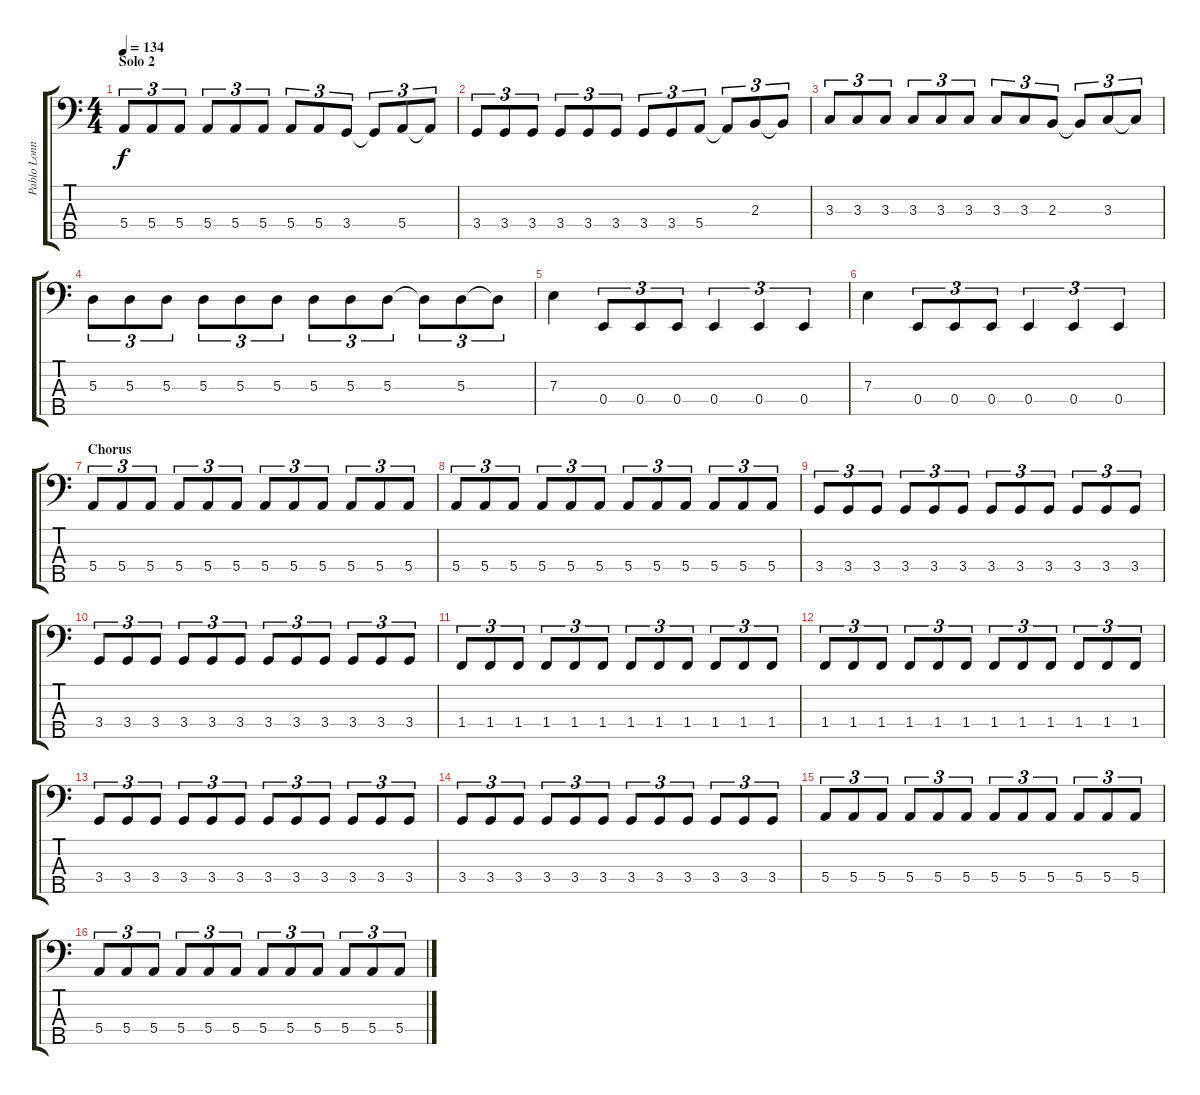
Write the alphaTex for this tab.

\track ("Pablo Lonngi" "Pablo Lonn") {instrument electricbassfinger}
\staff {score tabs}
\tuning (G2 D2 A1 E1 B0) {hide}
\ts (4 4)
\section ("" "Solo 2")
\tempo 134
\clef f4
\ks c
5.4.8{tu (3 2) dy f} 5.4.8{tu (3 2)} 5.4.8{tu (3 2)} 5.4.8{tu (3 2)} 5.4.8{tu (3 2)} 5.4.8{tu (3 2)} 5.4.8{tu (3 2)} 5.4.8{tu (3 2)} 3.4.8{tu (3 2)} 3.4{t}.8{tu (3 2)} 5.4.8{tu (3 2)} 5.4{t}.8{tu (3 2)} |
3.4.8{tu (3 2)} 3.4.8{tu (3 2)} 3.4.8{tu (3 2)} 3.4.8{tu (3 2)} 3.4.8{tu (3 2)} 3.4.8{tu (3 2)} 3.4.8{tu (3 2)} 3.4.8{tu (3 2)} 5.4.8{tu (3 2)} 5.4{t}.8{tu (3 2)} 2.3.8{tu (3 2)} 2.3{t}.8{tu (3 2)} |
3.3.8{tu (3 2)} 3.3.8{tu (3 2)} 3.3.8{tu (3 2)} 3.3.8{tu (3 2)} 3.3.8{tu (3 2)} 3.3.8{tu (3 2)} 3.3.8{tu (3 2)} 3.3.8{tu (3 2)} 2.3.8{tu (3 2)} 2.3{t}.8{tu (3 2)} 3.3.8{tu (3 2)} 3.3{t}.8{tu (3 2)} |
5.3.8{tu (3 2)} 5.3.8{tu (3 2)} 5.3.8{tu (3 2)} 5.3.8{tu (3 2)} 5.3.8{tu (3 2)} 5.3.8{tu (3 2)} 5.3.8{tu (3 2)} 5.3.8{tu (3 2)} 5.3.8{tu (3 2)} 5.3{t}.8{tu (3 2)} 5.3.8{tu (3 2)} 5.3{t}.8{tu (3 2)} |
7.3.4 0.4.8{tu (3 2)} 0.4.8{tu (3 2)} 0.4.8{tu (3 2)} 0.4.4{tu (3 2)} 0.4.4{tu (3 2)} 0.4.4{tu (3 2)} |
7.3.4 0.4.8{tu (3 2)} 0.4.8{tu (3 2)} 0.4.8{tu (3 2)} 0.4.4{tu (3 2)} 0.4.4{tu (3 2)} 0.4.4{tu (3 2)} |
\section ("" "Chorus")
5.4.8{tu (3 2)} 5.4.8{tu (3 2)} 5.4.8{tu (3 2)} 5.4.8{tu (3 2)} 5.4.8{tu (3 2)} 5.4.8{tu (3 2)} 5.4.8{tu (3 2)} 5.4.8{tu (3 2)} 5.4.8{tu (3 2)} 5.4.8{tu (3 2)} 5.4.8{tu (3 2)} 5.4.8{tu (3 2)} |
5.4.8{tu (3 2)} 5.4.8{tu (3 2)} 5.4.8{tu (3 2)} 5.4.8{tu (3 2)} 5.4.8{tu (3 2)} 5.4.8{tu (3 2)} 5.4.8{tu (3 2)} 5.4.8{tu (3 2)} 5.4.8{tu (3 2)} 5.4.8{tu (3 2)} 5.4.8{tu (3 2)} 5.4.8{tu (3 2)} |
3.4.8{tu (3 2)} 3.4.8{tu (3 2)} 3.4.8{tu (3 2)} 3.4.8{tu (3 2)} 3.4.8{tu (3 2)} 3.4.8{tu (3 2)} 3.4.8{tu (3 2)} 3.4.8{tu (3 2)} 3.4.8{tu (3 2)} 3.4.8{tu (3 2)} 3.4.8{tu (3 2)} 3.4.8{tu (3 2)} |
3.4.8{tu (3 2)} 3.4.8{tu (3 2)} 3.4.8{tu (3 2)} 3.4.8{tu (3 2)} 3.4.8{tu (3 2)} 3.4.8{tu (3 2)} 3.4.8{tu (3 2)} 3.4.8{tu (3 2)} 3.4.8{tu (3 2)} 3.4.8{tu (3 2)} 3.4.8{tu (3 2)} 3.4.8{tu (3 2)} |
1.4.8{tu (3 2)} 1.4.8{tu (3 2)} 1.4.8{tu (3 2)} 1.4.8{tu (3 2)} 1.4.8{tu (3 2)} 1.4.8{tu (3 2)} 1.4.8{tu (3 2)} 1.4.8{tu (3 2)} 1.4.8{tu (3 2)} 1.4.8{tu (3 2)} 1.4.8{tu (3 2)} 1.4.8{tu (3 2)} |
1.4.8{tu (3 2)} 1.4.8{tu (3 2)} 1.4.8{tu (3 2)} 1.4.8{tu (3 2)} 1.4.8{tu (3 2)} 1.4.8{tu (3 2)} 1.4.8{tu (3 2)} 1.4.8{tu (3 2)} 1.4.8{tu (3 2)} 1.4.8{tu (3 2)} 1.4.8{tu (3 2)} 1.4.8{tu (3 2)} |
3.4.8{tu (3 2)} 3.4.8{tu (3 2)} 3.4.8{tu (3 2)} 3.4.8{tu (3 2)} 3.4.8{tu (3 2)} 3.4.8{tu (3 2)} 3.4.8{tu (3 2)} 3.4.8{tu (3 2)} 3.4.8{tu (3 2)} 3.4.8{tu (3 2)} 3.4.8{tu (3 2)} 3.4.8{tu (3 2)} |
3.4.8{tu (3 2)} 3.4.8{tu (3 2)} 3.4.8{tu (3 2)} 3.4.8{tu (3 2)} 3.4.8{tu (3 2)} 3.4.8{tu (3 2)} 3.4.8{tu (3 2)} 3.4.8{tu (3 2)} 3.4.8{tu (3 2)} 3.4.8{tu (3 2)} 3.4.8{tu (3 2)} 3.4.8{tu (3 2)} |
5.4.8{tu (3 2)} 5.4.8{tu (3 2)} 5.4.8{tu (3 2)} 5.4.8{tu (3 2)} 5.4.8{tu (3 2)} 5.4.8{tu (3 2)} 5.4.8{tu (3 2)} 5.4.8{tu (3 2)} 5.4.8{tu (3 2)} 5.4.8{tu (3 2)} 5.4.8{tu (3 2)} 5.4.8{tu (3 2)} |
5.4.8{tu (3 2)} 5.4.8{tu (3 2)} 5.4.8{tu (3 2)} 5.4.8{tu (3 2)} 5.4.8{tu (3 2)} 5.4.8{tu (3 2)} 5.4.8{tu (3 2)} 5.4.8{tu (3 2)} 5.4.8{tu (3 2)} 5.4.8{tu (3 2)} 5.4.8{tu (3 2)} 5.4.8{tu (3 2)}
